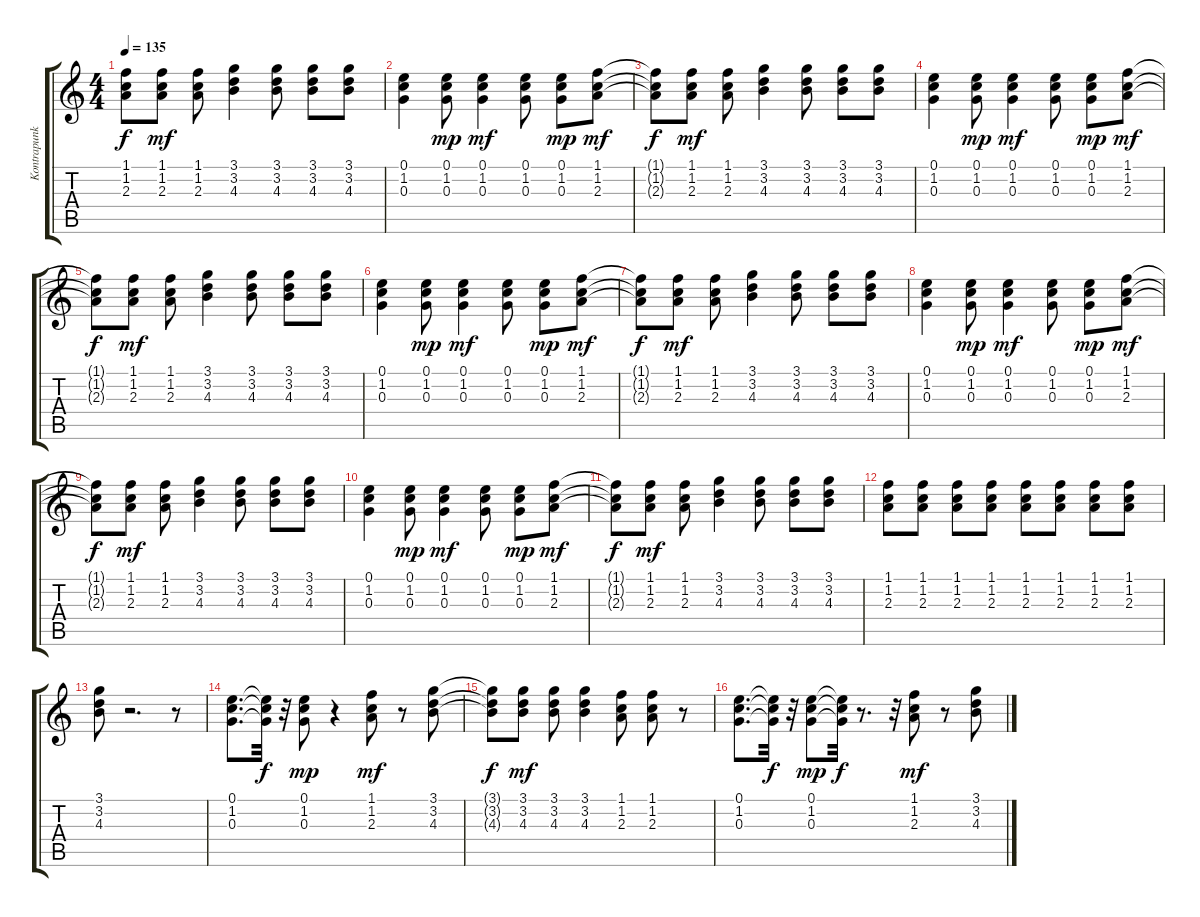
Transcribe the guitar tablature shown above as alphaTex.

\track ("Kontrapunkt" "Kontrapunk") {instrument electricguitarclean}
\staff {score tabs}
\tuning (E4 B3 G3 D3 A2 E2) {hide}
\ts (4 4)
\tempo 135
\clef g2
\ks c
(1.1{t} 1.2{t} 2.3{t}).8{dy f} (1.1 1.2 2.3).8{dy mf} (1.1 1.2 2.3).8 (3.1 3.2 4.3).4 (3.1 3.2 4.3).8 (3.1 3.2 4.3).8 (3.1 3.2 4.3).8 |
(0.1 1.2 0.3).4 (0.1 1.2 0.3).8{dy mp} (0.1 1.2 0.3).4{dy mf} (0.1 1.2 0.3).8 (0.1 1.2 0.3).8{dy mp} (1.1 1.2 2.3).8{dy mf} |
(1.1{t} 1.2{t} 2.3{t}).8{dy f} (1.1 1.2 2.3).8{dy mf} (1.1 1.2 2.3).8 (3.1 3.2 4.3).4 (3.1 3.2 4.3).8 (3.1 3.2 4.3).8 (3.1 3.2 4.3).8 |
(0.1 1.2 0.3).4 (0.1 1.2 0.3).8{dy mp} (0.1 1.2 0.3).4{dy mf} (0.1 1.2 0.3).8 (0.1 1.2 0.3).8{dy mp} (1.1 1.2 2.3).8{dy mf} |
(1.1{t} 1.2{t} 2.3{t}).8{dy f} (1.1 1.2 2.3).8{dy mf} (1.1 1.2 2.3).8 (3.1 3.2 4.3).4 (3.1 3.2 4.3).8 (3.1 3.2 4.3).8 (3.1 3.2 4.3).8 |
(0.1 1.2 0.3).4 (0.1 1.2 0.3).8{dy mp} (0.1 1.2 0.3).4{dy mf} (0.1 1.2 0.3).8 (0.1 1.2 0.3).8{dy mp} (1.1 1.2 2.3).8{dy mf} |
(1.1{t} 1.2{t} 2.3{t}).8{dy f} (1.1 1.2 2.3).8{dy mf} (1.1 1.2 2.3).8 (3.1 3.2 4.3).4 (3.1 3.2 4.3).8 (3.1 3.2 4.3).8 (3.1 3.2 4.3).8 |
(0.1 1.2 0.3).4 (0.1 1.2 0.3).8{dy mp} (0.1 1.2 0.3).4{dy mf} (0.1 1.2 0.3).8 (0.1 1.2 0.3).8{dy mp} (1.1 1.2 2.3).8{dy mf} |
(1.1{t} 1.2{t} 2.3{t}).8{dy f} (1.1 1.2 2.3).8{dy mf} (1.1 1.2 2.3).8 (3.1 3.2 4.3).4 (3.1 3.2 4.3).8 (3.1 3.2 4.3).8 (3.1 3.2 4.3).8 |
(0.1 1.2 0.3).4 (0.1 1.2 0.3).8{dy mp} (0.1 1.2 0.3).4{dy mf} (0.1 1.2 0.3).8 (0.1 1.2 0.3).8{dy mp} (1.1 1.2 2.3).8{dy mf} |
(1.1{t} 1.2{t} 2.3{t}).8{dy f} (1.1 1.2 2.3).8{dy mf} (1.1 1.2 2.3).8 (3.1 3.2 4.3).4 (3.1 3.2 4.3).8 (3.1 3.2 4.3).8 (3.1 3.2 4.3).8 |
(1.1 1.2 2.3).8 (1.1 1.2 2.3).8 (1.1 1.2 2.3).8 (1.1 1.2 2.3).8 (1.1 1.2 2.3).8 (1.1 1.2 2.3).8 (1.1 1.2 2.3).8 (1.1 1.2 2.3).8 |
(3.1 3.2 4.3).8 r.2{d} r.8 |
(0.1 1.2 0.3).8{d} (0.1{t} 1.2{t} 0.3{t}).32{dy f} r.32 (0.1 1.2 0.3).8{dy mp} r.4 (1.1 1.2 2.3).8{dy mf} r.8 (3.1 3.2 4.3).8 |
(3.1{t} 3.2{t} 4.3{t}).8{dy f} (3.1 3.2 4.3).8{dy mf} (3.1 3.2 4.3).8 (3.1 3.2 4.3).4 (1.1 1.2 2.3).8 (1.1 1.2 2.3).8 r.8 |
(0.1 1.2 0.3).8{d} (0.1{t} 1.2{t} 0.3{t}).32{dy f} r.32 (0.1 1.2 0.3).8{dy mp} (0.1{t} 1.2{t} 0.3{t}).32{dy f} r.8{d} r.32 (1.1 1.2 2.3).8{dy mf} r.8 (3.1 3.2 4.3).8
